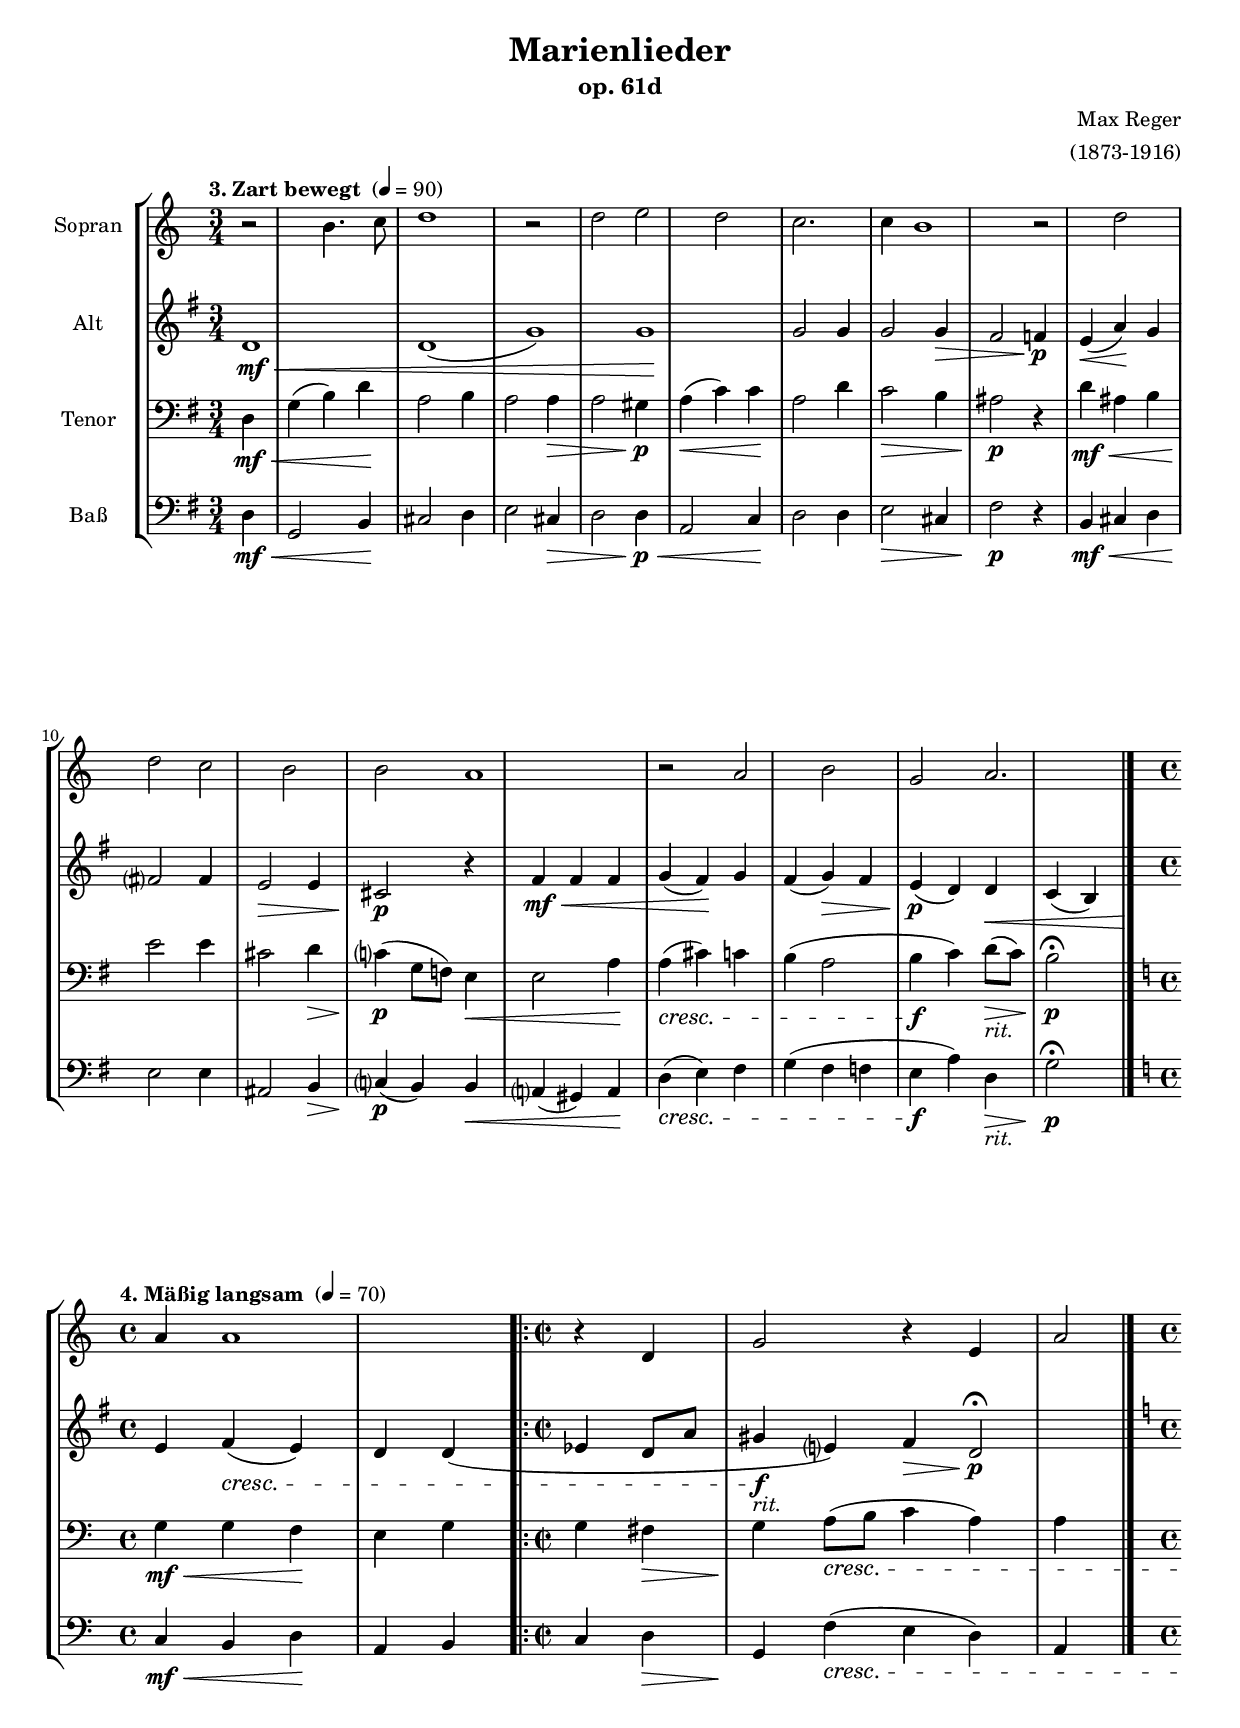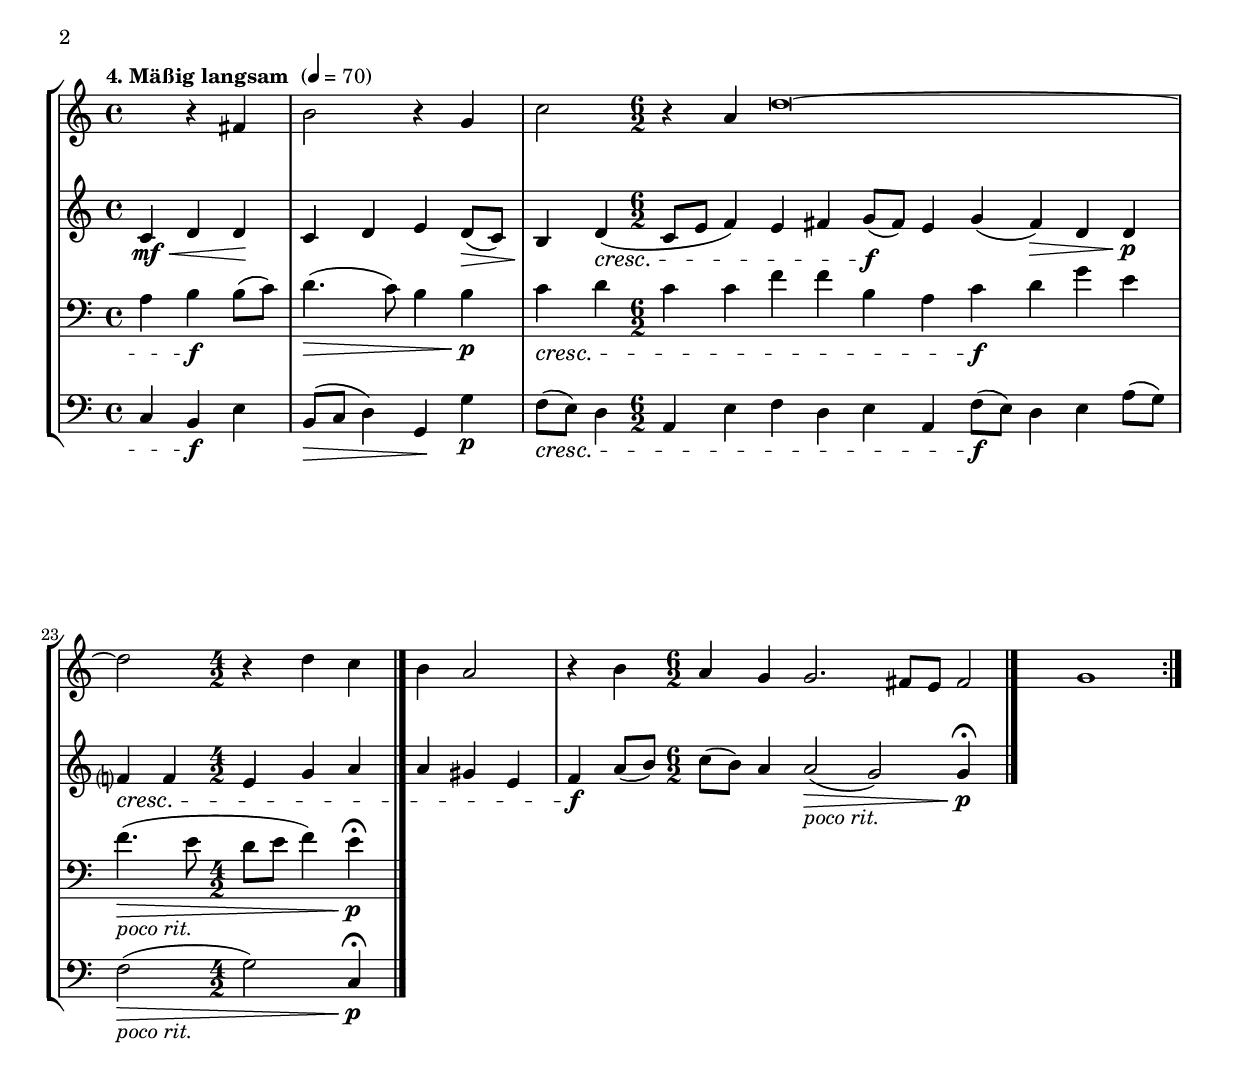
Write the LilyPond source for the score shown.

\version "2.14.2"
\include "deutsch.ly"

#(set-global-staff-size 18)

\header {
  title = "Marienlieder"
  subtitle = "op. 61d"
  composer = "Max Reger"
  arranger = "(1873-1916)"
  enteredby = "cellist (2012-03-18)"
}

voiceconsts = {
% \numericTimeSignature
 \compressFullBarRests
}

%minstr = "harpsichord"
mihi = "clarinet"
%minstr = "accordion"
milo = "bassoon"

pori = \markup \italic "poco rit."
rit  = \markup \italic "rit."

\include "v1.ily"
vb = \relative c' {
  \voiceconsts
  \clef "treble"

  \break \tempo "3. Zart bewegt " 4=90 \time 3/4 \key g \major
  \partial 4 d\mf\<
  d( g) g\!
  g2 g4
  g2 g4\>
  fis2 f4\!\p
  e(\< a)\! g
  fis?2 fis4
  e2\> e4
  cis2\!\p r4

  fis\mf\< fis fis
  g( fis)\! g
  fis( g)\> fis
  e(\!\p d) d\<
  c( h) e\!
  fis(\cresc e) d
  d( es d8 a'
  gis4\f_\rit e?) fis\>
  d2\!\p\fermata \bar "|."
  
  \break \tempo "4. Mäßig langsam " 4=70 \time 4/4 \key c \major
  \partial 2. c4\mf\< d d\!
  c d e d8(\> c)
  h4\! d(\cresc c8 e f4)
  e fis g8(\f fis) e4
  g( fis)\> d d\p

  f?\cresc f e g
  a a gis e
  f\f a8( h) c[( h)] a4
  a2(\>_\pori g)
  g4\!\p\fermata \bar "|."
}

vc = \relative c {
  \voiceconsts
  \clef "bass"

  \break \tempo "3. Zart bewegt " 4=90 \time 3/4 \key g \major
  \partial 4 d\mf\<
  g( h) d\!
  a2 h4
  a2 a4\>
  a2 gis4\!\p
  a(\< c) c\!
  a2 d4
  c2\> h4
  ais2\!\p r4

  d\mf\< ais h
  e2\! e4
  cis2 d4\>
  c?4(\!\p g8 f) e4\<
  e2 a4\!
  a(\cresc cis) c
  h( a2
  h4\f c) d8(\>_\rit c)
  h2\!\p\fermata \bar "|."

  \break \tempo "4. Mäßig langsam " 4=70 \time 4/4 \key c \major
  \partial 2. g4\mf\< g f\!
  e g g fis\>
  g\! a8(\cresc h c4 a)
  a a h\f h8( c)
  d4.(\> c8) h4 h\!\p

  c\cresc d c c
  f f h, a
  c\f d g e
  f4.(\>_\pori e8 d[ e] f4)
  e\!\p\fermata \bar "|."
}

vd = \relative c {
  \voiceconsts
  \clef "bass"

  \break \tempo "3. Zart bewegt " 4=90 \time 3/4 \key g \major
  \partial 4 d\mf\<
  g,2 h4\!
  cis2 d4
  e2 cis4\>
  d2 d4\!\p\<
  a2 c4\!
  d2 d4
  e2\> cis4
  fis2\!\p r4

  h,\mf\< cis d
  e2\! e4
  ais,2 h4\>
  c?(\!\p h) h\<
  a?( gis) a\!
  d(\cresc e) fis
  g( fis f
  e\f a) d,\>_\rit
  g2\!\p\fermata \bar "|."

  \break \tempo "4. Mäßig langsam " 4=70 \time 4/4 \key c \major
  \partial 2. c,4\mf\< h d\!
  a h c d\>
  g,\! f'(\cresc e d)
  a c h\f e
  h8(\> c d4) g,\! g'\p

  f8(\cresc e) d4 a e'
  f d e a,
  f'8(\f e) d4 e a8( g)
  f2(\>_\pori g)
  c,4\!\p\fermata \bar "|."
}


music = \new StaffGroup <<
      \new Staff {
	\set Staff.midiInstrument = \mihi
	\set Staff.instrumentName = #"Sopran"
	\transpose c c { \va }
      }

      \new Staff {
	\set Staff.midiInstrument = \mihi
	\set Staff.instrumentName = #"Alt"
	\transpose c c { \vb }
      }

      \new Staff {
	\set Staff.midiInstrument = \milo
	\set Staff.instrumentName = #"Tenor"
	\transpose c c { \vc }
      }

      \new Staff {
	\set Staff.midiInstrument = \milo
	\set Staff.instrumentName = #"Baß"
	\transpose c c { \vd }
      }
>>

\book {
  \score {
    \music
    \layout {}
  }

  \score {
    \unfoldRepeats \music

    \midi {
      \context {
        \Score
      }
    }
  }
}
